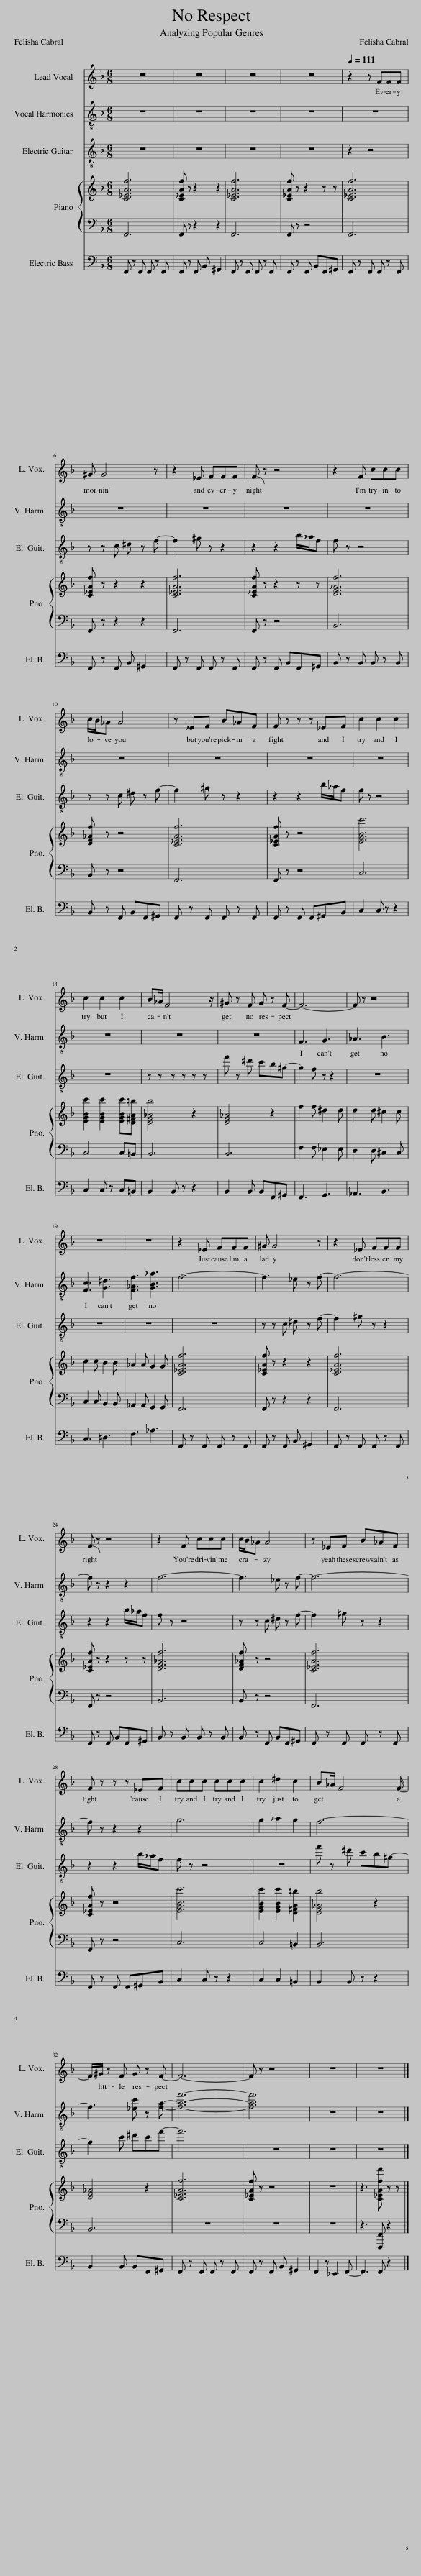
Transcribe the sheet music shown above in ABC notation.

X:1
%%score 1 2 3 { 4 | 5 } 6
L:1/8
M:6/8
I:linebreak $
K:F
V:1 treble
V:2 treble-8
V:3 treble-8
V:4 treble
V:5 bass
V:6 bass transpose=-12
V:1
 z6 | z6 | z6 | z6 |[Q:1/4=111] z2 z FFF |$ %5
 ^G G4 z | z2 _E FFF | F z z4 | z2 F ccc |$ c/B/_A A4 | %10
 z _EF B_AF | F z z z _EF | c2 c2 c2 |$ c2 c2 c2 | B_A/ F4 z/ | %15
 ^G z F G z F- | F6- | F z z4 |$ z6 | z6 | %20
 z2 _E FFF | ^G G4 z | z2 _E FFF |$ F z z4 | z2 F ccc | %25
 c/B/_A A4 | z _EF B_AF |$ F z z z _EF | ccc ccc | c2 ^d2 c2 | %30
 B_A/ F4 F/- |$ F/^G/ z F G z F- | F6- | F z z4 | z6 | %35
 z6 |] %36
V:2
 z6 | z6 | z6 | z6 | z6 |$ %5
 z6 | z6 | z6 | z6 |$ z6 | %10
 z6 | z6 | z6 |$ z6 | z6 | %15
 z6 | F3 G3 | _A3 B3 |$ [Fc]3 [G^d]3 | [F_Af]3 [GB_a]3 | %20
 f6- | f3 _e z f- | f6- |$ f z z2 z2 | f6- | %25
 f3 _e z f- | f6- |$ f z z2 z2 | g6 | g2 _a2 g2 | %30
 f6- |$ f3 [_ec'] z [fa]- | [faf']6- | [faf']6 | z6 | %35
 z6 |] %36
V:3
 z6 | z6 | z6 | z6 | z2 z4 |$ %5
 z z c ^d z f- | f2 ^g z z2 | z2 z2 b/_a/f | f z z4 |$ z z c ^d z f- | %10
 f2 ^g z z2 | z2 z2 b/_a/f | f z z4 |$ z6 | z z z z z z | %15
 f' z ^d' c'b^g- | g2 f z z2 | z6 |$ z6 | z6 | %20
 z6 | z z c ^d z f- | f2 ^g z z2 |$ z2 z2 b/_a/f | f z z4 | %25
 z z c ^d z f- | f2 ^g z z2 |$ z2 z2 b/_a/f | f z z4 | z6 | %30
 f' z ^d' c'b^g- |$ g2 c' ^d'c'f'- | f'6 | z6 | z6 | %35
 z6 |] %36
V:4
 [C_EAf]6 | [C_EAf] z z2 z2 | [C_EAf]6 | [C_EAf] z z2 z z | [C_EAf]6 |$ %5
 [C_EAf] z z2 z2 | [C_EAf]6 | [C_EAf] z z2 z z | [DF_Af]6 |$ [DF_Af] z z4 | %10
 [C_EAf]6 | [C_EAf] z z4 | [EGBc']6 |$ [EGBc']2 [EGBc']2 [EGBc'][D^FA=b] | [DF_Ab]4 z2 | %15
 [DF_A]4 z2 | f2 f ^d2 d | d2 d ^c2 c |$ c2 c B2 B | _A2 A G2 G | %20
 [C_EAf]6 | [C_EAf] z z2 z2 | [C_EAf]6 |$ [C_EAf] z z2 z z | [DF_Af]6 | %25
 [DF_Af] z z4 | [C_EAf]6 |$ [C_EAf] z z4 | [EGBc']6 | [EGBc']2 [EGBc']2 [D^FA=b]2 | %30
 [DF_Ab]4 z2 |$ [DF_A]4 z2 | [C_EAf]6 | [C_EAf] z z4 | z6 | %35
 z3 [C_EAff'] z z |] %36
V:5
 F,,6 | F,, z z2 z2 | F,,6 | F,, z z4 | F,,6 |$ %5
 F,, z z2 z2 | F,,6 | F,, z z4 | B,,6 |$ B,, z z4 | %10
 F,,6 | F,, z z4 | C,6 |$ C,4 C,=B,, | B,,6 | %15
 B,,6 | F,2 F, _E,2 E, | D,2 D, ^C,2 C, |$ C,2 C, B,,2 B,, | _A,,2 A,, G,,2 G,, | %20
 F,,6 | F,, z z2 z2 | F,,6 |$ F,, z z4 | B,,6 | %25
 B,, z z4 | F,,6 |$ F,, z z4 | C,6 | C,4 =B,,2 | %30
 B,,6 |$ B,,6 | z6 | z6 | z6 | %35
 z3 [F,,,F,,] z2 |] %36
V:6
 F,, z F,, F,, z F,, | F,, z F,, B,, ^G,,2 | F,, z F,, F,, z F,, | F,, z F,, B,,F,,^G,, | F,, z F,, F,, z F,, |$ %5
 F,, z F,, B,, ^G,,2 | F,, z F,, F,, z F,, | F,, z F,, B,,F,,^G,, | B,, z B,, B,, z B,, |$ B,, z F,, B,,F,,^G,, | %10
 F,, z F,, F,, z F,, | F,, z F,, F,,^G,,B,, | C,2 C, z z2 |$ C,2 C, z C,=B,, | B,,2 B,, z z2 | %15
 B,,2 B,, B,,F,,^G,, | F,,3 G,,3 | _A,,3 B,,3 |$ C,3 ^D,3 | F,3 _A,3 | %20
 F,, z F,, F,, z F,, | F,, z F,, B,, ^G,,2 | F,, z F,, F,, z F,, |$ F,, z F,, B,,F,,^G,, | B,, z B,, B,, z B,, | %25
 B,, z F,, B,,F,,^G,, | F,, z F,, F,, z F,, |$ F,, z F,, F,,^G,,B,, | C,2 C, z z2 | C,2 C,2 =B,,2 | %30
 B,,2 B,, z z2 |$ B,,2 B,, B,,F,,^G,, | F,, z F,, F,, z F,, | F,, z F,, B,, ^G,,2 | F,,2 z _E,,2 F,,- | %35
 F,,3 F,, z2 |] %36
